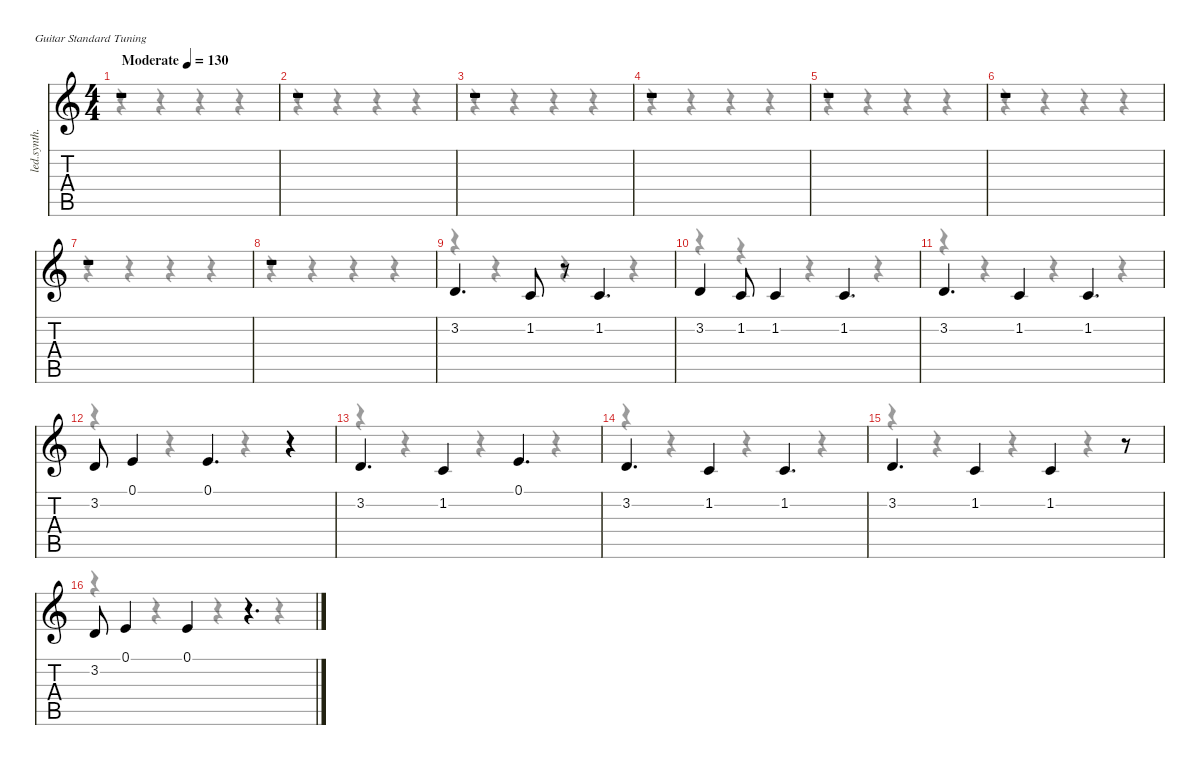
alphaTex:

\defaultSystemsLayout 4
\hideDynamics
\bracketExtendMode nobrackets
\track ("Vocal" "led.synth.") {instrument lead6voice}
\staff {score tabs}
\tuning (E4 B3 G3 D3 A2 E2)
\voice
\ts (4 4)
\beaming (8 2 2 2 2)
\tempo (130 "Moderate")
\clef g2
\ks c
r.1{dy fff instrument lead6voice beam Up} |
r.1{beam Up} |
r.1{beam Up} |
r.1{beam Up} |
r.1{beam Up} |
r.1{beam Up} |
r.1{beam Up} |
r.1{beam Up} |
3.2.4{d beam Up} 1.2.8{beam Up} r.8{beam Up} 1.2.4{d beam Up} |
3.2.4{beam Up} 1.2.8{beam Up} 1.2.4{beam Up} 1.2.4{d beam Up} |
3.2.4{d beam Up} 1.2.4{beam Up} 1.2.4{d beam Up} |
3.2.8{beam Up} 0.1.4{beam Up} 0.1.4{d beam Up} r.4{beam Up} |
3.2.4{d beam Up} 1.2.4{beam Up} 0.1.4{d beam Up} |
3.2.4{d beam Up} 1.2.4{beam Up} 1.2.4{d beam Up} |
3.2.4{d beam Up} 1.2.4{beam Up} 1.2.4{beam Up} r.8{beam Up} |
3.2.8{beam Up} 0.1.4{beam Up} 0.1.4{beam Up} r.4{d beam Up}
\voice
\clef g2
\ottava regular
\simile none
\ks c
r.4{dy mf beam Down} r.4{beam Down} r.4{beam Down} r.4{beam Down} |
r.4{beam Down} r.4{beam Down} r.4{beam Down} r.4{beam Down} |
r.4{beam Down} r.4{beam Down} r.4{beam Down} r.4{beam Down} |
r.4{beam Down} r.4{beam Down} r.4{beam Down} r.4{beam Down} |
r.4{beam Down} r.4{beam Down} r.4{beam Down} r.4{beam Down} |
r.4{beam Down} r.4{beam Down} r.4{beam Down} r.4{beam Down} |
r.4{beam Down} r.4{beam Down} r.4{beam Down} r.4{beam Down} |
r.4{beam Down} r.4{beam Down} r.4{beam Down} r.4{beam Down} |
r.4{beam Down} r.4{beam Down} r.4{beam Down} r.4{beam Down} |
r.4{beam Down} r.4{beam Down} r.4{beam Down} r.4{beam Down} |
r.4{beam Down} r.4{beam Down} r.4{beam Down} r.4{beam Down} |
r.4{beam Down} r.4{beam Down} r.4{beam Down} r.4{beam Down} |
r.4{beam Down} r.4{beam Down} r.4{beam Down} r.4{beam Down} |
r.4{beam Down} r.4{beam Down} r.4{beam Down} r.4{beam Down} |
r.4{beam Down} r.4{beam Down} r.4{beam Down} r.4{beam Down} |
r.4{beam Down} r.4{beam Down} r.4{beam Down} r.4{beam Down}
